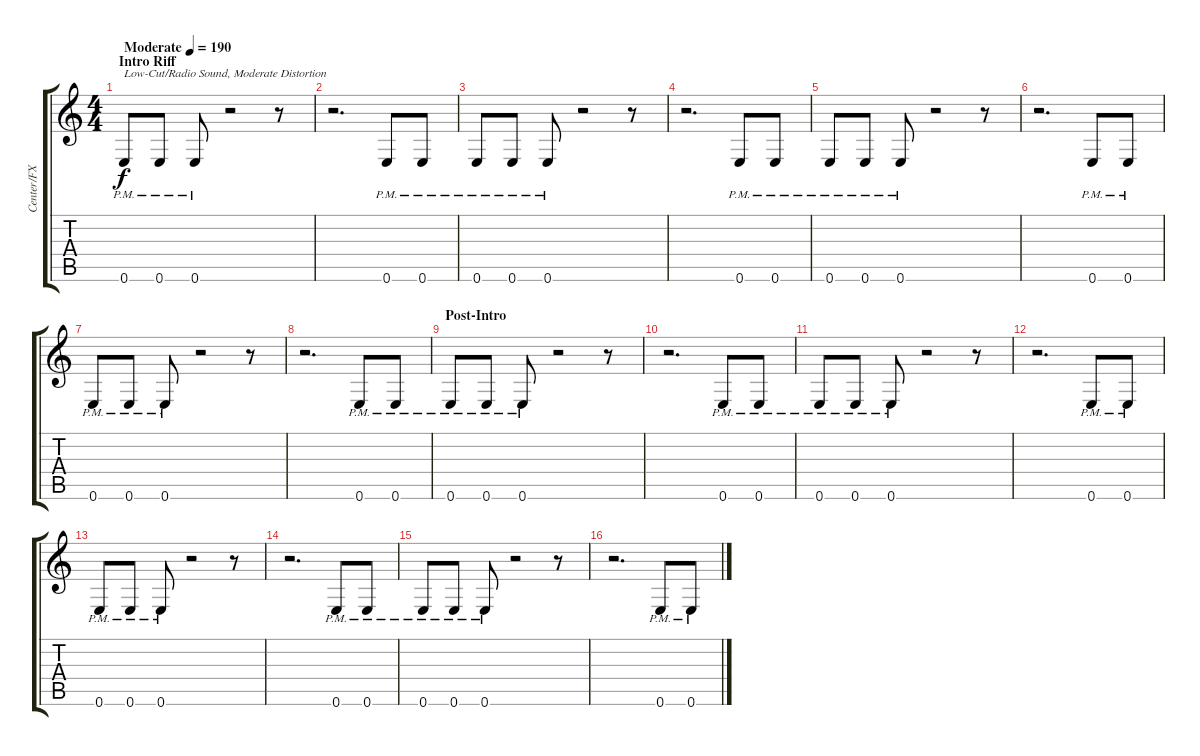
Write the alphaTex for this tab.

\track ("Center/FX Guitar" "Center/FX ") {instrument overdrivenguitar}
\staff {score tabs}
\tuning (E4 B3 G3 E3 A2 E2) {hide}
\ts (4 4)
\section ("" "Intro Riff")
\tempo (190 "Moderate")
\clef g2
\ks c
0.6{pm}.8{txt "Low-Cut/Radio Sound, Moderate Distortion" dy f instrument overdrivenguitar} 0.6{pm}.8 0.6{pm}.8 r.2 r.8 |
r.2{d} 0.6{pm}.8 0.6{pm}.8 |
0.6{pm}.8 0.6{pm}.8 0.6{pm}.8 r.2 r.8 |
r.2{d} 0.6{pm}.8 0.6{pm}.8 |
0.6{pm}.8 0.6{pm}.8 0.6{pm}.8 r.2 r.8 |
r.2{d} 0.6{pm}.8 0.6{pm}.8 |
0.6{pm}.8 0.6{pm}.8 0.6{pm}.8 r.2 r.8 |
r.2{d} 0.6{pm}.8 0.6{pm}.8 |
\section ("" "Post-Intro")
0.6{pm}.8 0.6{pm}.8 0.6{pm}.8 r.2 r.8 |
r.2{d} 0.6{pm}.8 0.6{pm}.8 |
0.6{pm}.8 0.6{pm}.8 0.6{pm}.8 r.2 r.8 |
r.2{d} 0.6{pm}.8 0.6{pm}.8 |
0.6{pm}.8 0.6{pm}.8 0.6{pm}.8 r.2 r.8 |
r.2{d} 0.6{pm}.8 0.6{pm}.8 |
0.6{pm}.8 0.6{pm}.8 0.6{pm}.8 r.2 r.8 |
r.2{d} 0.6{pm}.8 0.6{pm}.8
